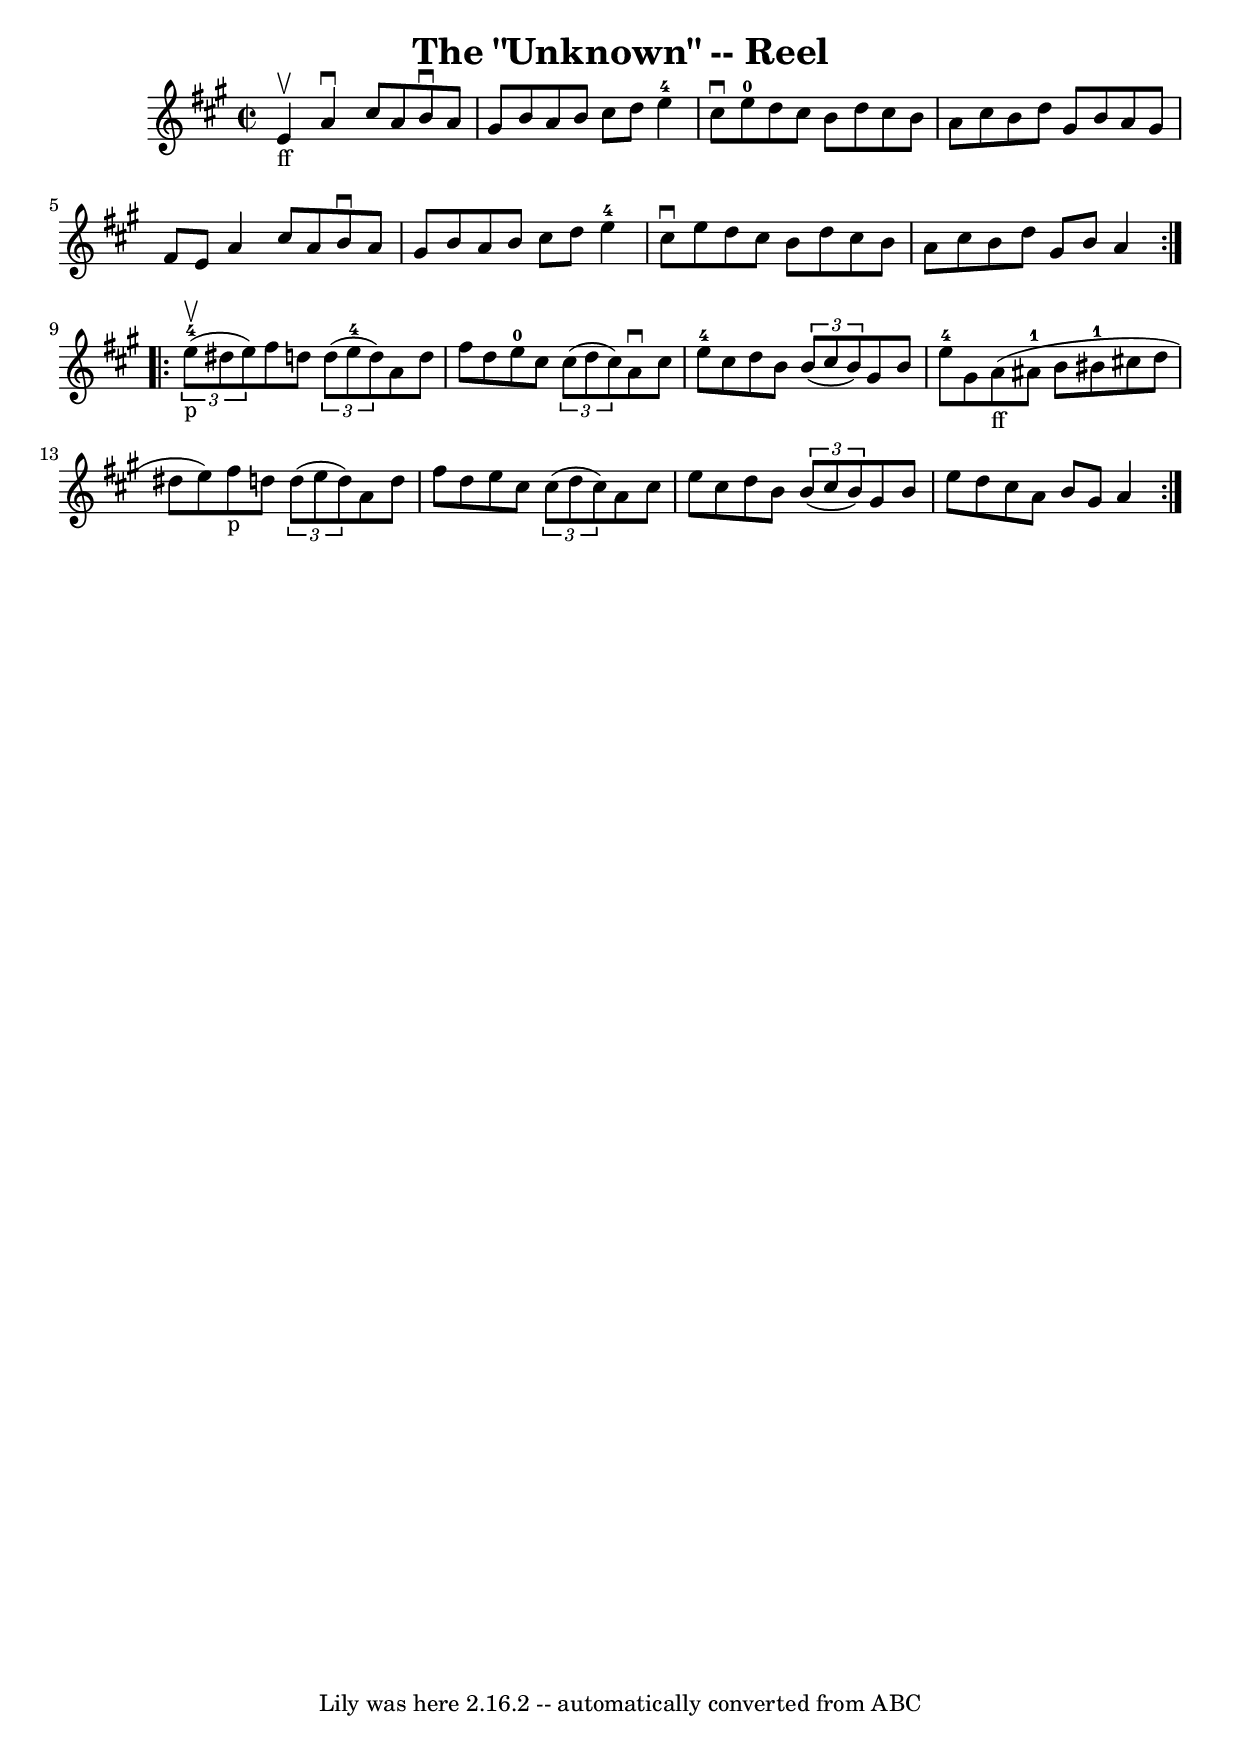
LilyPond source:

\version "2.16.2"
\include "Mammoth.ily"
\header {
  %% book = "Ryan's Mammoth Collection"
  crossRefNumber = "1"
  footnotes = "\\\\316"
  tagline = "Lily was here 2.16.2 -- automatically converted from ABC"
  title = "The \"Unknown\" -- Reel"

}
voicedefault =  {



  \repeat volta 2 {

    \override Staff.TimeSignature #'style = #'C
    \time 2/2 
    \key a \major     e'4_"ff"^\upbow  |
    a'4^\downbow        cis''8 a'8 b'8^\downbow a'8 gis'8 b'8     |
    a'8 b'8        cis''8 d''8 e''4-4 cis''8^\downbow e''8-0    |
    d''8      cis''8 b'8 d''8 cis''8 b'8 a'8 cis''8     |
    b'8         d''8 gis'8 b'8 a'8 gis'8 fis'8 e'8     |
    a'4         cis''8 a'8 b'8^\downbow a'8 gis'8 b'8     |
    a'8 b'8        cis''8 d''8 e''4-4 cis''8^\downbow e''8     |
    d''8         cis''8 b'8 d''8 cis''8 b'8 a'8 cis''8     |
    b'8    
    d''8 gis'8 b'8 a'4    
  }     
  \repeat volta 2 {
    \times 2/3 { e''8 
		-4_"p"^\upbow(dis''8 e''8)  	       }  |
    fis''8 d''!8    
    \times 2/3 { d''8 (e''8-4 d''8)  	       } a'8 d''8 fis''8 d''8    |
    e''8-0 cis''8    \times 2/3 { cis''8 (d''8 cis''8  
				)  				} a'8^\downbow cis''8 e''8-4 cis''8     |
    d''8 b'8   
    \times 2/3 { b'8 (cis''8 b'8)  	       } gis'8 b'8 e''8-4 gis'8   |
    a'8_"ff"(ais'8-1 b'8 bis'8-1 cis''!8         d''8 dis''8 e''8)    |
    fis''8_"p" d''!8    \times 2/3 { 
      d''8 (e''8 d''8)      } a'8 d''8 fis''8 d''8     |
    
    e''8 cis''8    \times 2/3 { cis''8 (d''8 cis''8) 
			      } a'8         cis''8 e''8 cis''8     |
    d''8 b'8    \times 2/3 { b'8 (
			     cis''8 b'8)  			   } gis'8 b'8 e''8 d''8     |
    cis''8 a'8  
    b'8 gis'8 a'4    
  }   

}

\score{
  <<

    \context Staff="default"
    {
      \voicedefault 
      
    }

  >>
  \layout {
    
  }
  \midi {
  }

}
